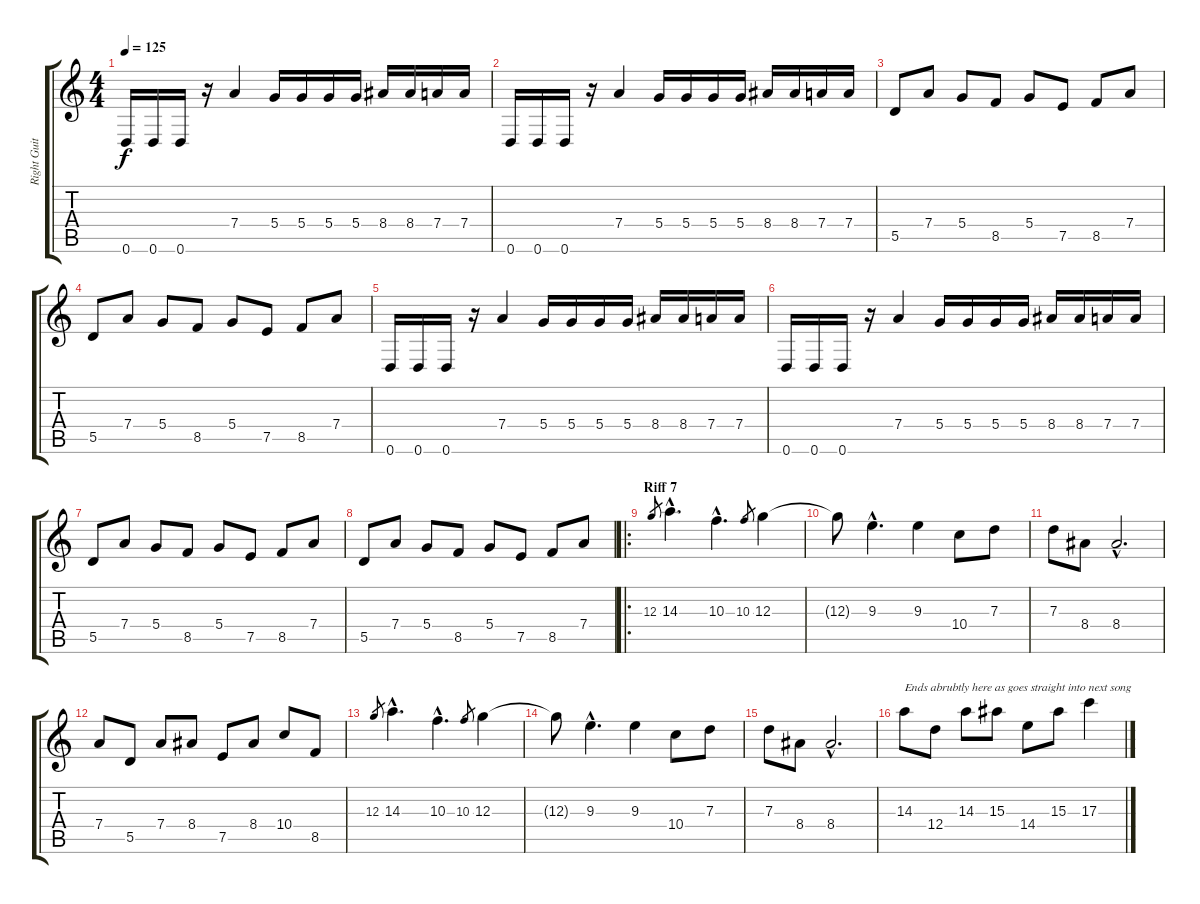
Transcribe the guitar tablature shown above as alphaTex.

\track ("Right Guitar" "Right Guit") {instrument distortionguitar}
\staff {score tabs}
\tuning (E4 B3 G3 D3 A2 D2) {hide}
\ts (4 4)
\tempo 125
\clef g2
\ks c
0.6.16{dy f} 0.6.16 0.6.16 r.16 7.4.4 5.4.16 5.4.16 5.4.16 5.4.16 8.4.16 8.4.16 7.4.16 7.4.16 |
0.6.16 0.6.16 0.6.16 r.16 7.4.4 5.4.16 5.4.16 5.4.16 5.4.16 8.4.16 8.4.16 7.4.16 7.4.16 |
5.5.8 7.4.8 5.4.8 8.5.8 5.4.8 7.5.8 8.5.8 7.4.8 |
5.5.8 7.4.8 5.4.8 8.5.8 5.4.8 7.5.8 8.5.8 7.4.8 |
0.6.16 0.6.16 0.6.16 r.16 7.4.4 5.4.16 5.4.16 5.4.16 5.4.16 8.4.16 8.4.16 7.4.16 7.4.16 |
0.6.16 0.6.16 0.6.16 r.16 7.4.4 5.4.16 5.4.16 5.4.16 5.4.16 8.4.16 8.4.16 7.4.16 7.4.16 |
5.5.8 7.4.8 5.4.8 8.5.8 5.4.8 7.5.8 8.5.8 7.4.8 |
5.5.8 7.4.8 5.4.8 8.5.8 5.4.8 7.5.8 8.5.8 7.4.8 |
\ro
\section ("" "Riff 7")
12.3.8{gr} 14.3{hac}.4{d} 10.3{hac}.4{d} 10.3.8{gr} 12.3.4 |
12.3{t}.8 9.3{hac}.4{d} 9.3.4 10.4.8 7.3.8 |
7.3.8 8.4.8 8.4{hac}.2{d} |
7.4.8 5.5.8 7.4.8 8.4.8 7.5.8 8.4.8 10.4.8 8.5.8 |
12.3.8{gr} 14.3{hac}.4{d} 10.3{hac}.4{d} 10.3.8{gr} 12.3.4 |
12.3{t}.8 9.3{hac}.4{d} 9.3.4 10.4.8 7.3.8 |
7.3.8 8.4.8 8.4{hac}.2{d} |
14.3.8{txt "Ends abrubtly here as goes straight into next song"} 12.4.8 14.3.8 15.3.8 14.4.8 15.3.8 17.3.4
